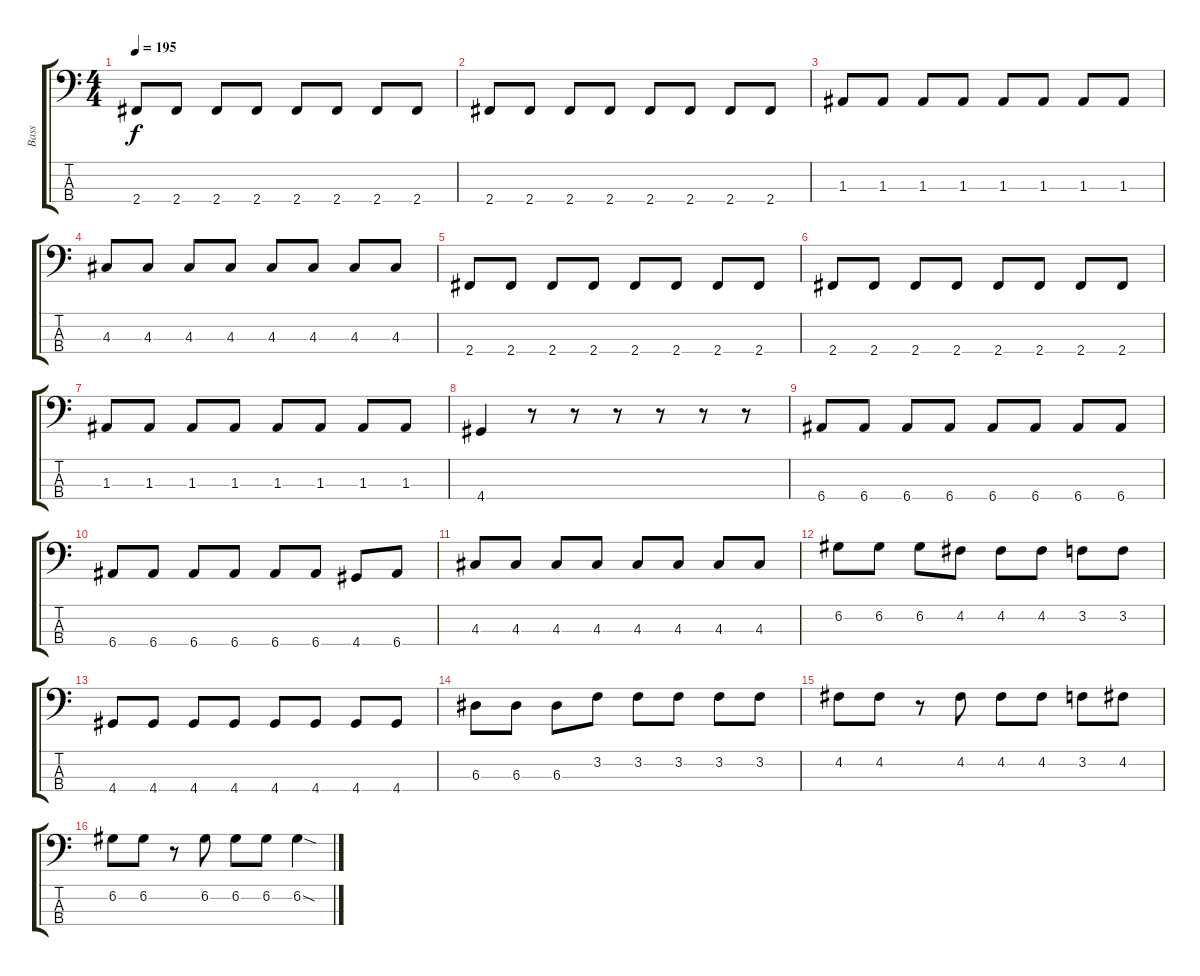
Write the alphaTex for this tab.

\track ("Bass" "Bass") {instrument electricbasspick}
\staff {score tabs}
\tuning (G2 D2 A1 E1) {hide}
\ts (4 4)
\tempo 195
\clef f4
\ks c
2.4.8{dy f} 2.4.8 2.4.8 2.4.8 2.4.8 2.4.8 2.4.8 2.4.8 |
2.4.8 2.4.8 2.4.8 2.4.8 2.4.8 2.4.8 2.4.8 2.4.8 |
1.3.8 1.3.8 1.3.8 1.3.8 1.3.8 1.3.8 1.3.8 1.3.8 |
4.3.8 4.3.8 4.3.8 4.3.8 4.3.8 4.3.8 4.3.8 4.3.8 |
2.4.8 2.4.8 2.4.8 2.4.8 2.4.8 2.4.8 2.4.8 2.4.8 |
2.4.8 2.4.8 2.4.8 2.4.8 2.4.8 2.4.8 2.4.8 2.4.8 |
1.3.8 1.3.8 1.3.8 1.3.8 1.3.8 1.3.8 1.3.8 1.3.8 |
4.4.4 r.8 r.8 r.8 r.8 r.8 r.8 |
6.4.8 6.4.8 6.4.8 6.4.8 6.4.8 6.4.8 6.4.8 6.4.8 |
6.4.8 6.4.8 6.4.8 6.4.8 6.4.8 6.4.8 4.4.8 6.4.8 |
4.3.8 4.3.8 4.3.8 4.3.8 4.3.8 4.3.8 4.3.8 4.3.8 |
6.2.8 6.2.8 6.2.8 4.2.8 4.2.8 4.2.8 3.2.8 3.2.8 |
4.4.8 4.4.8 4.4.8 4.4.8 4.4.8 4.4.8 4.4.8 4.4.8 |
6.3.8 6.3.8 6.3.8 3.2.8 3.2.8 3.2.8 3.2.8 3.2.8 |
4.2.8 4.2.8 r.8 4.2.8 4.2.8 4.2.8 3.2.8 4.2.8 |
6.2.8 6.2.8 r.8 6.2.8 6.2.8 6.2.8 6.2{sod}.4
